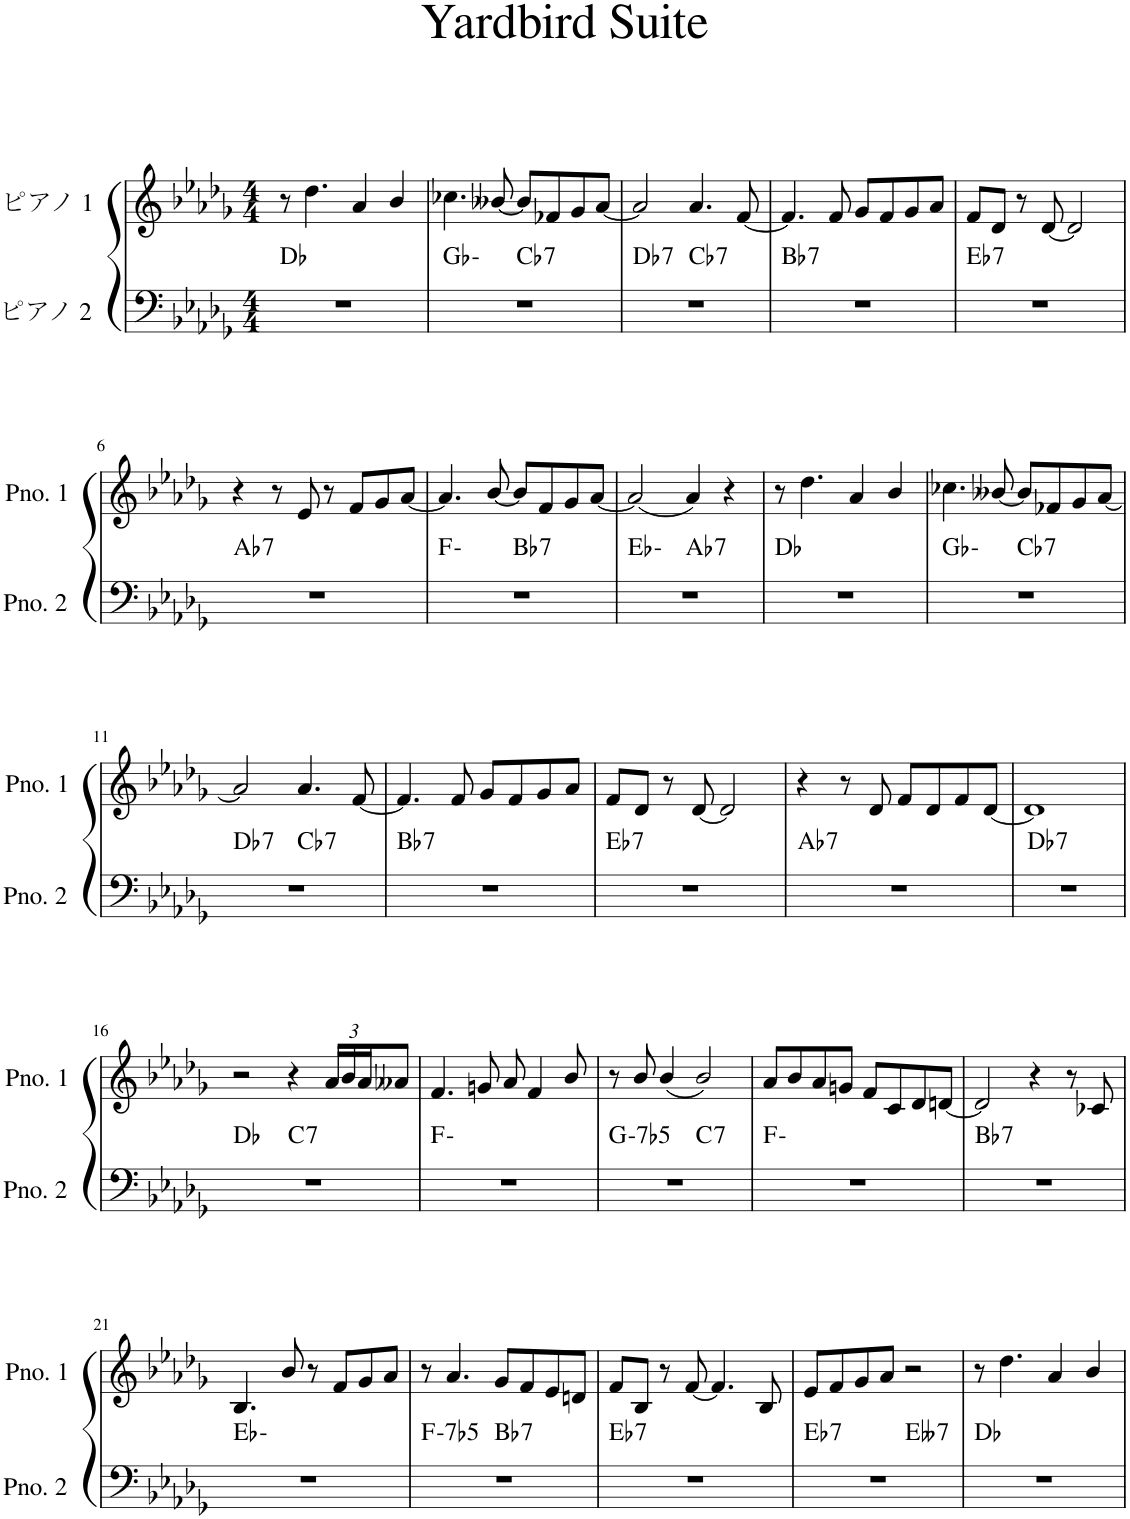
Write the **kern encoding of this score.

**kern	**harte	**kern
*part2	*part2	*part1
*staff2	*	*staff1
*I"ピアノ 2	*	*I"ピアノ 1
*clefF4	*	*clefG2
*k[b-e-a-d-g-]	*	*k[b-e-a-d-g-]
*M4/4	*	*M4/4
=1	=1	=1
1r	Db:maj	8r
.	.	4.dd-\
.	.	4a-/
.	.	4b-/
=2	=2	=2
*^	*	*
1r	2ryy	Gb:min	4.cc-X\
.	.	.	[8b--X/
!	!	!LO:H:kt=7	!
.	2ryy	Cb:7	8b--/L]
.	.	.	8f-X/
.	.	.	8g-/
.	.	.	[8a-/J
=3	=3	=3	=3
!	!	!LO:H:kt=7	!
1r	2ryy	Db:7	2a-/]
!	!	!LO:H:kt=7	!
.	2ryy	Cb:7	4.a-/
.	.	.	[8f/
=4	=4	=4	=4
!	!	!LO:H:kt=7	!
*v	*v	*	*
1r	Bb:7	4.f/]
.	.	8f/
.	.	8g-/L
.	.	8f/
.	.	8g-/
.	.	8a-/J
=5	=5	=5
!	!LO:H:kt=7	!
1r	Eb:7	8f/L
.	.	8d-/J
.	.	8r
.	.	[8d-/
.	.	2d-/]
!!LO:LB:g=z
=6	=6	=6
!	!LO:H:kt=7	!
1r	Ab:7	4r
.	.	8r
.	.	8e-/
.	.	8r
.	.	8f/L
.	.	8g-/
.	.	[8a-/J
=7	=7	=7
*^	*	*
1r	2ryy	F:min	4.a-/]
.	.	.	[8b-/
!	!	!LO:H:kt=7	!
.	2ryy	Bb:7	8b-/L]
.	.	.	8f/
.	.	.	8g-/
.	.	.	[8a-/J
=8	=8	=8	=8
1r	2ryy	Eb:min	(2a-/]
!	!	!LO:H:kt=7	!
.	2ryy	Ab:7	4a-/)
.	.	.	4r
*v	*v	*	*
=9	=9	=9
1r	Db:maj	8r
.	.	4.dd-\
.	.	4a-/
.	.	4b-/
=10	=10	=10
*^	*	*
1r	2ryy	Gb:min	4.cc-X\
.	.	.	[8b--X/
!	!	!LO:H:kt=7	!
.	2ryy	Cb:7	8b--/L]
.	.	.	8f-X/
.	.	.	8g-/
.	.	.	[8a-/J
!!LO:LB:g=z
=11	=11	=11	=11
!	!	!LO:H:kt=7	!
1r	2ryy	Db:7	2a-/]
!	!	!LO:H:kt=7	!
.	2ryy	Cb:7	4.a-/
.	.	.	[8f/
=12	=12	=12	=12
!	!	!LO:H:kt=7	!
*v	*v	*	*
1r	Bb:7	4.f/]
.	.	8f/
.	.	8g-/L
.	.	8f/
.	.	8g-/
.	.	8a-/J
=13	=13	=13
!	!LO:H:kt=7	!
1r	Eb:7	8f/L
.	.	8d-/J
.	.	8r
.	.	[8d-/
.	.	2d-/]
=14	=14	=14
!	!LO:H:kt=7	!
1r	Ab:7	4r
.	.	8r
.	.	8d-/
.	.	8f/L
.	.	8d-/
.	.	8f/
.	.	[8d-/J
=15	=15	=15
!	!LO:H:kt=7	!
1r	Db:7	1d-]
!!LO:LB:g=z
=16	=16	=16
*^	*	*
1r	2ryy	Db:maj	2r
!	!	!LO:H:kt=7	!
.	2ryy	C:7	4r
*	*	*	*Xbrackettup
.	.	.	24a-/LL
.	.	.	24b-/
.	.	.	24a-/J
.	.	.	8a--X/J
*v	*v	*	*
=17	=17	=17
1r	F:min	4.f/
.	.	8gn/
.	.	8a-/
.	.	4f/
.	.	8b-/
=18	=18	=18
!	!LO:H:kt=-7b5	!
*^	*	*
1r	2ryy	G:hdim7	8r
.	.	.	8b-/
.	.	.	(4b-/
!	!	!LO:H:kt=7	!
.	2ryy	C:7	2b-/)
*v	*v	*	*
=19	=19	=19
1r	F:min	8a-/L
.	.	8b-/
.	.	8a-/
.	.	8gn/J
.	.	8f/L
.	.	8c/
.	.	8d-/
.	.	[8dn/J
=20	=20	=20
!	!LO:H:kt=7	!
1r	Bb:7	2d/]
.	.	4r
.	.	8r
.	.	8c-X/
!!LO:LB:g=z
=21	=21	=21
1r	Eb:min	4.B-/
.	.	8b-/
.	.	8r
.	.	8f/L
.	.	8g-/
.	.	8a-/J
=22	=22	=22
!	!LO:H:kt=-7b5	!
*^	*	*
1r	2ryy	F:hdim7	8r
.	.	.	4.a-/
!	!	!LO:H:kt=7	!
.	2ryy	Bb:7	8g-/L
.	.	.	8f/
.	.	.	8e-/
.	.	.	8dn/J
=23	=23	=23	=23
!	!	!LO:H:kt=7	!
*v	*v	*	*
1r	Eb:7	8f/L
.	.	8B-/J
.	.	8r
.	.	[8f/
.	.	4.f/]
.	.	8B-/
=24	=24	=24
!	!LO:H:kt=7	!
*^	*	*
1r	2ryy	Eb:7	8e-/L
.	.	.	8f/
.	.	.	8g-/
.	.	.	8a-/J
!	!	!LO:H:kt=7	!
.	2ryy	Ebb:7	2r
*v	*v	*	*
=25	=25	=25
1r	Db:maj	8r
.	.	4.dd-\
.	.	4a-/
.	.	4b-/
=	=	=
*-	*-	*-
